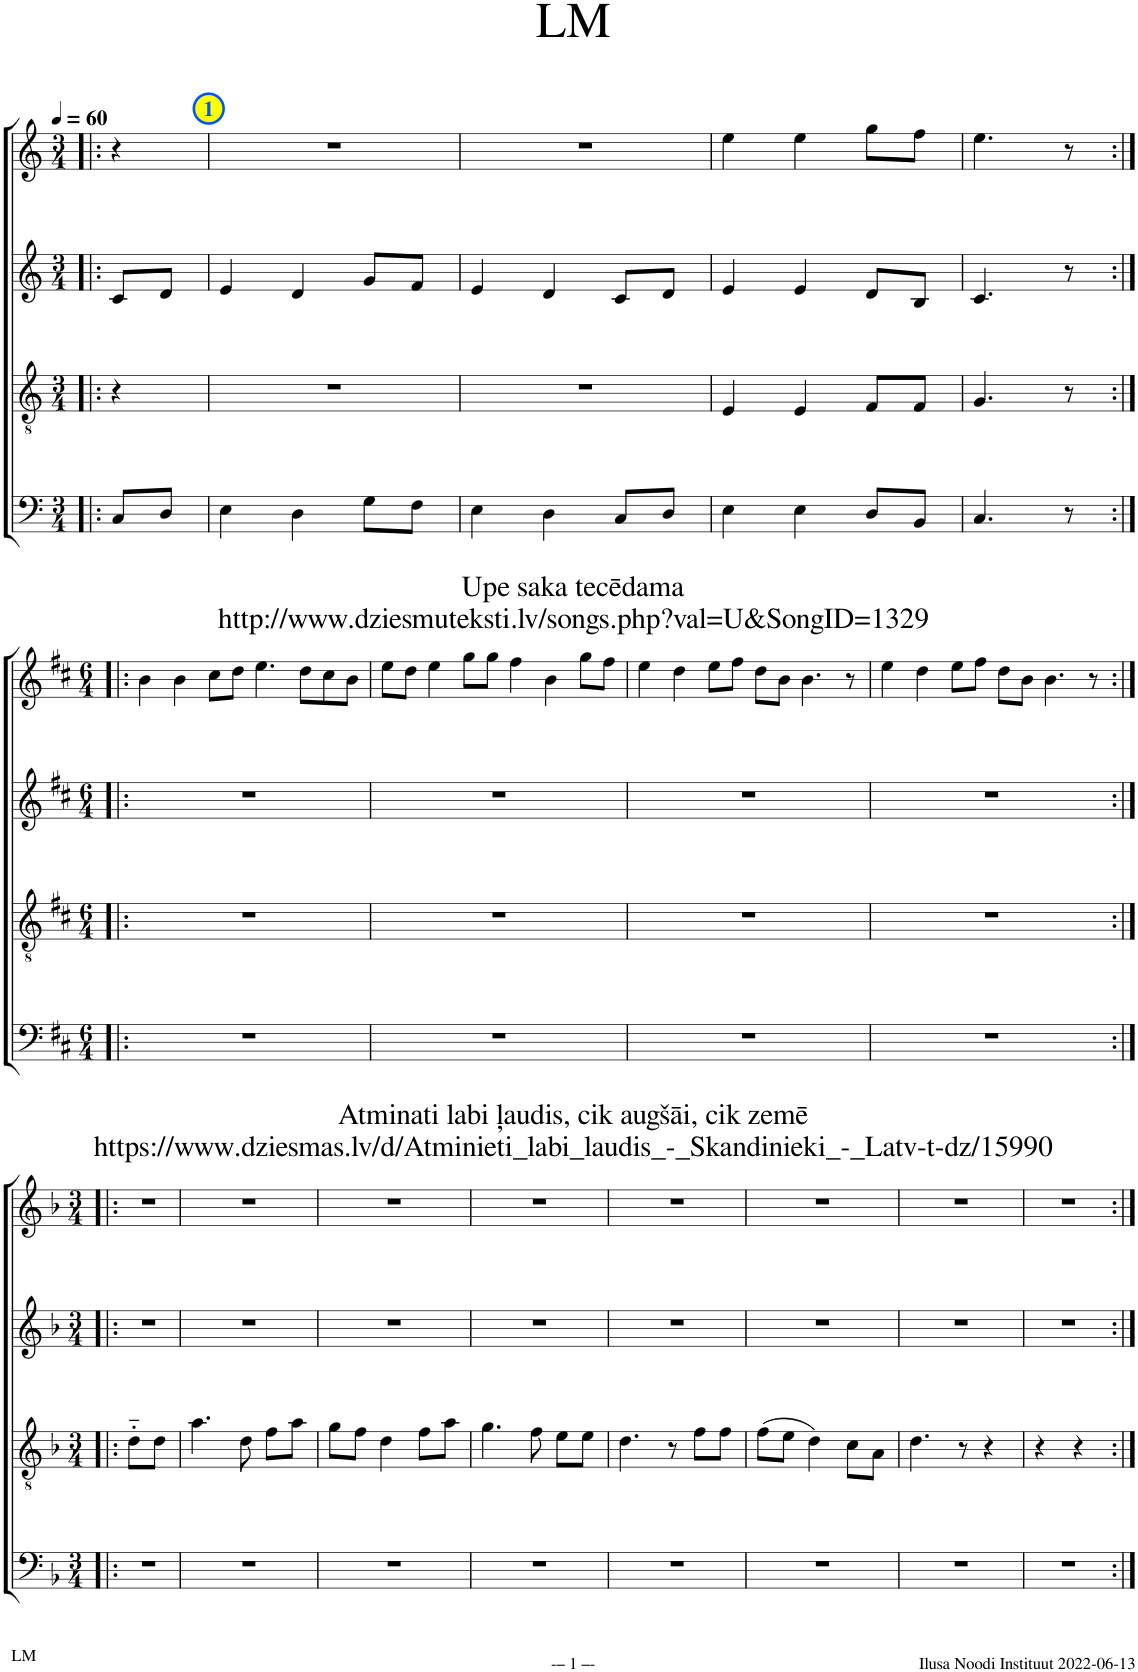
**kern	**kern	**kern	**kern
*part4	*part3	*part2	*part1
*staff4	*staff3	*staff2	*staff1
*I"Bass	*I"Tenor	*I"Alto	*I"Soprano
*clefF4	*clefGv2	*clefG2	*clefG2
*	*	*Trd1c2	*
*k[]	*k[]	*k[]	*k[]
*M3/4	*M3/4	*M3/4	*M3/4
*MM60	*MM60	*MM60	*MM60
=!|:	=!|:	=!|:	=!|:
8C/L	4r	8c/L	4r
8D/J	.	8d/J	.
=1	=1	=1	=1
4E\	2.r	4e/	2.r
4D\	.	4d/	.
8G\L	.	8g/L	.
8F\J	.	8f/J	.
=2	=2	=2	=2
4E\	2.r	4e/	2.r
4D\	.	4d/	.
8C/L	.	8c/L	.
8D/J	.	8d/J	.
=3	=3	=3	=3
4E\	4E/	4e/	4ee\
4E\	4E/	4e/	4ee\
8D/L	8F/L	8d/L	8gg\L
8BB/J	8F/J	8B/J	8ff\J
=4	=4	=4	=4
4.C/	4.G/	4.c/	4.ee\
8r	8r	8r	8r
!!LO:LB:g=z
=1:|!|:	=1:|!|:	=1:|!|:	=1:|!|:
*k[f#c#]	*k[f#c#]	*k[f#c#]	*k[f#c#]
*M6/4	*M6/4	*M6/4	*M6/4
1.r	1.r	1.r	4b\
.	.	.	4b\
.	.	.	8cc#\L
.	.	.	8dd\J
.	.	.	4.ee\
.	.	.	8dd\L
.	.	.	8cc#\
.	.	.	8b\J
=2	=2	=2	=2
1.r	1.r	1.r	8ee\L
.	.	.	8dd\J
.	.	.	4ee\
.	.	.	8gg\L
.	.	.	8gg\J
.	.	.	4ff#\
.	.	.	4b\
.	.	.	8gg\L
.	.	.	8ff#\J
=3	=3	=3	=3
1.r	1.r	1.r	4ee\
.	.	.	4dd\
.	.	.	8ee\L
.	.	.	8ff#\J
.	.	.	8dd\L
.	.	.	8b\J
.	.	.	4.b\
.	.	.	8r
=4	=4	=4	=4
1.r	1.r	1.r	4ee\
.	.	.	4dd\
.	.	.	8ee\L
.	.	.	8ff#\J
.	.	.	8dd\L
.	.	.	8b\J
.	.	.	4.b\
.	.	.	8r
!!LO:LB:g=z
=1:|!|:	=1:|!|:	=1:|!|:	=1:|!|:
*k[b-]	*k[b-]	*k[b-]	*k[b-]
*M3/4	*M3/4	*M3/4	*M3/4
2.r	8d'~\L	2.r	2.r
.	8d\J	.	.
.	2ryy	.	.
=2	=2	=2	=2
2.r	4.a\	2.r	2.r
.	8d\	.	.
.	8f\L	.	.
.	8a\J	.	.
=3	=3	=3	=3
2.r	8g\L	2.r	2.r
.	8f\J	.	.
.	4d\	.	.
.	8f\L	.	.
.	8a\J	.	.
=4	=4	=4	=4
2.r	4.g\	2.r	2.r
.	8f\	.	.
.	8e\L	.	.
.	8e\J	.	.
=5	=5	=5	=5
2.r	4.d\	2.r	2.r
.	8r	.	.
.	8f\L	.	.
.	8f\J	.	.
=6	=6	=6	=6
2.r	(8f\L	2.r	2.r
.	8e\J	.	.
.	4d\)	.	.
.	8c\L	.	.
.	8A\J	.	.
=7	=7	=7	=7
2.r	4.d\	2.r	2.r
.	8r	.	.
.	4r	.	.
=8	=8	=8	=8
2.r	4r	2.r	2.r
.	4r	.	.
.	4ryy	.	.
=:|!	=:|!	=:|!	=:|!
*-	*-	*-	*-
